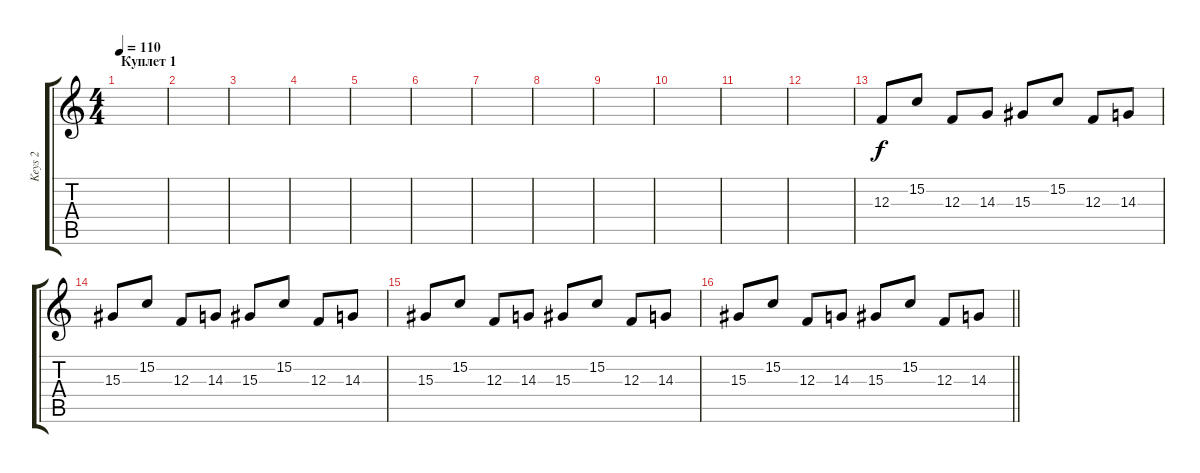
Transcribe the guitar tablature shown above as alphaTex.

\track ("Keys 2" "Keys 2") {instrument stringensemble1}
\staff {score tabs}
\tuning (D4 A3 F3 C3 G2 D2) {hide}
\ts (4 4)
\section ("" "Куплет 1")
\tempo 110
\clef g2
\ks c
|
|
|
|
|
|
|
|
|
|
|
|
12.3.8{dy f} 15.2.8 12.3.8 14.3.8 15.3.8 15.2.8 12.3.8 14.3.8 |
15.3.8 15.2.8 12.3.8 14.3.8 15.3.8 15.2.8 12.3.8 14.3.8 |
15.3.8 15.2.8 12.3.8 14.3.8 15.3.8 15.2.8 12.3.8 14.3.8 |
\barLineRight lightlight
15.3.8 15.2.8 12.3.8 14.3.8 15.3.8 15.2.8 12.3.8 14.3.8
